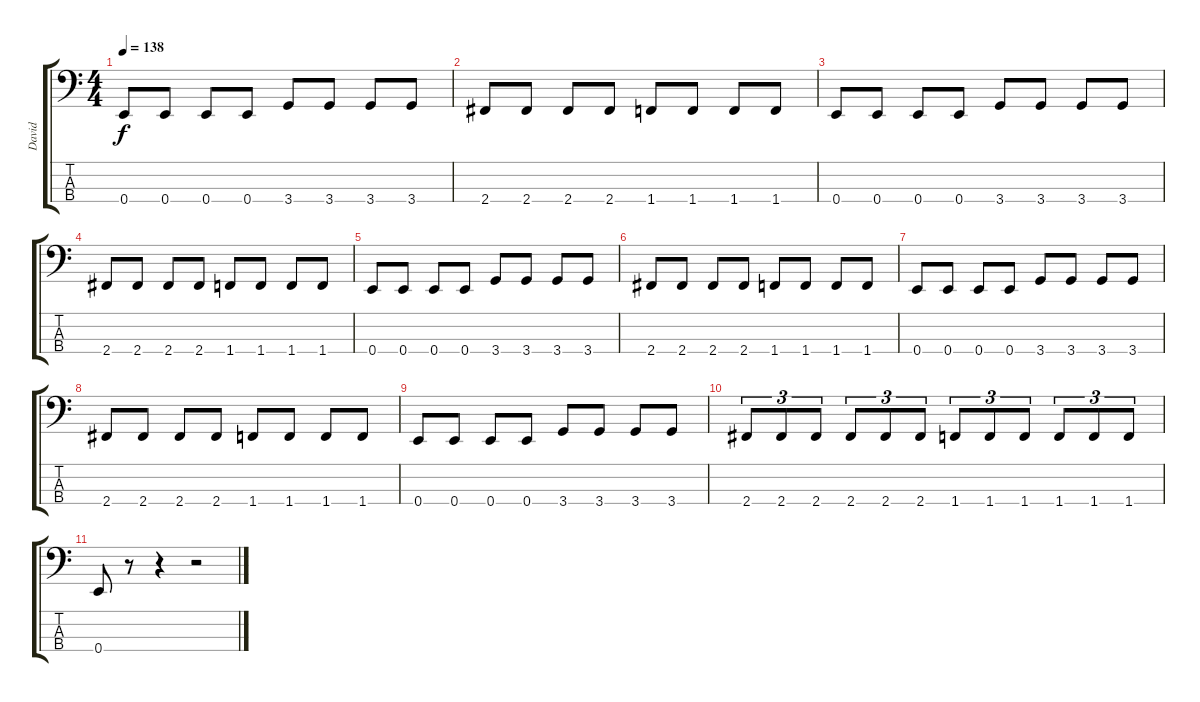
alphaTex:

\track ("David" "David") {instrument electricbasspick}
\staff {score tabs}
\tuning (G2 D2 A1 E1) {hide}
\ts (4 4)
\tempo 138
\clef f4
\ks c
0.4.8{dy f} 0.4.8 0.4.8 0.4.8 3.4.8 3.4.8 3.4.8 3.4.8 |
2.4.8 2.4.8 2.4.8 2.4.8 1.4.8 1.4.8 1.4.8 1.4.8 |
0.4.8 0.4.8 0.4.8 0.4.8 3.4.8 3.4.8 3.4.8 3.4.8 |
2.4.8 2.4.8 2.4.8 2.4.8 1.4.8 1.4.8 1.4.8 1.4.8 |
0.4.8 0.4.8 0.4.8 0.4.8 3.4.8 3.4.8 3.4.8 3.4.8 |
2.4.8 2.4.8 2.4.8 2.4.8 1.4.8 1.4.8 1.4.8 1.4.8 |
0.4.8 0.4.8 0.4.8 0.4.8 3.4.8 3.4.8 3.4.8 3.4.8 |
2.4.8 2.4.8 2.4.8 2.4.8 1.4.8 1.4.8 1.4.8 1.4.8 |
0.4.8 0.4.8 0.4.8 0.4.8 3.4.8 3.4.8 3.4.8 3.4.8 |
2.4.8{tu (3 2)} 2.4.8{tu (3 2)} 2.4.8{tu (3 2)} 2.4.8{tu (3 2)} 2.4.8{tu (3 2)} 2.4.8{tu (3 2)} 1.4.8{tu (3 2)} 1.4.8{tu (3 2)} 1.4.8{tu (3 2)} 1.4.8{tu (3 2)} 1.4.8{tu (3 2)} 1.4.8{tu (3 2)} |
0.4.8 r.8 r.4 r.2
